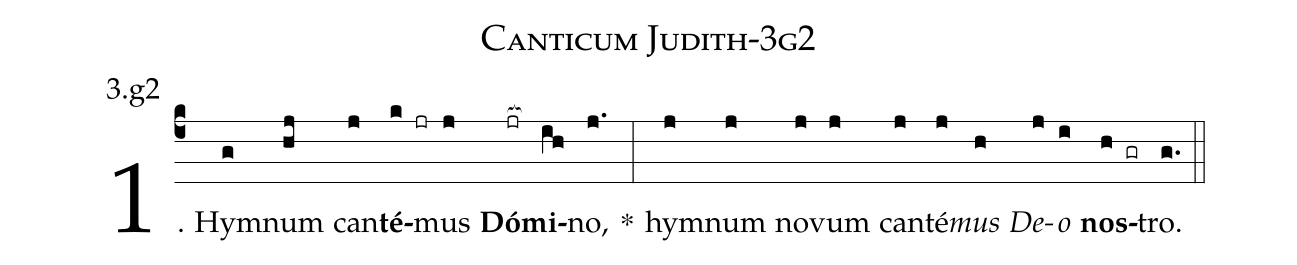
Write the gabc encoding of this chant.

name: Canticum Judith-3g2;
annotation: 3.g2;
%%
(c4)1. Hym(g)num(hj) can(j)<b>té</b>(k jr)mus(j) <b>Dó</b>(jr[ocb:1{])<b>mi</b>(ih[ocb:0}])no,(j.) *(:) hym(j)num(j) no(j)vum(j) can(j)té(j)<i>mus</i>(h) <i>De</i>(j)<i>o</i>(i) <b>nos</b>(h gr)tro.(g.) (::)
